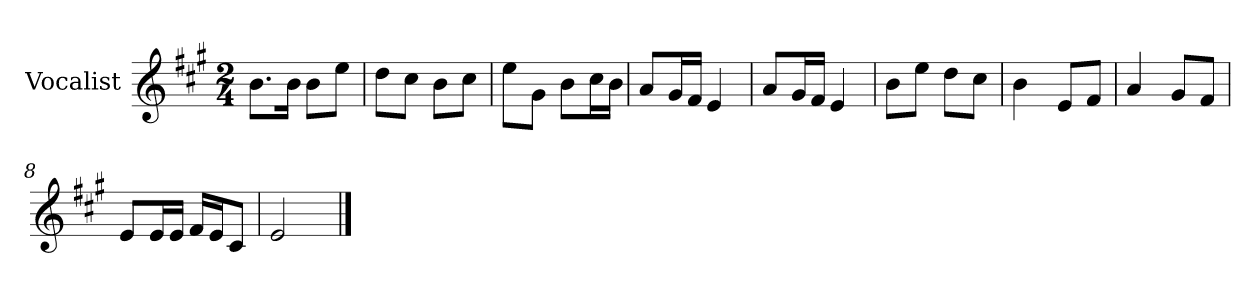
**kern
*part1
*staff1
*I"Vocalist
*k[f#c#g#]
*A:
*M2/4
=
8.bL
16bJk
8bL
8eeJ
=1
8ddL
8cc#J
8bL
8cc#J
=2
8eeL
8g#J
8bL
16cc#L
16bJJ
=3
8aL
16g#L
16f#JJ
4e
=4
8aL
16g#L
16f#JJ
4e
=5
8bL
8eeJ
8ddL
8cc#J
=6
4b
8eL
8f#J
=7
4a
8g#L
8f#J
=8
8eL
16eL
16eJJ
16f#LL
16eJ
8c#J
=9
2e
==
*-
